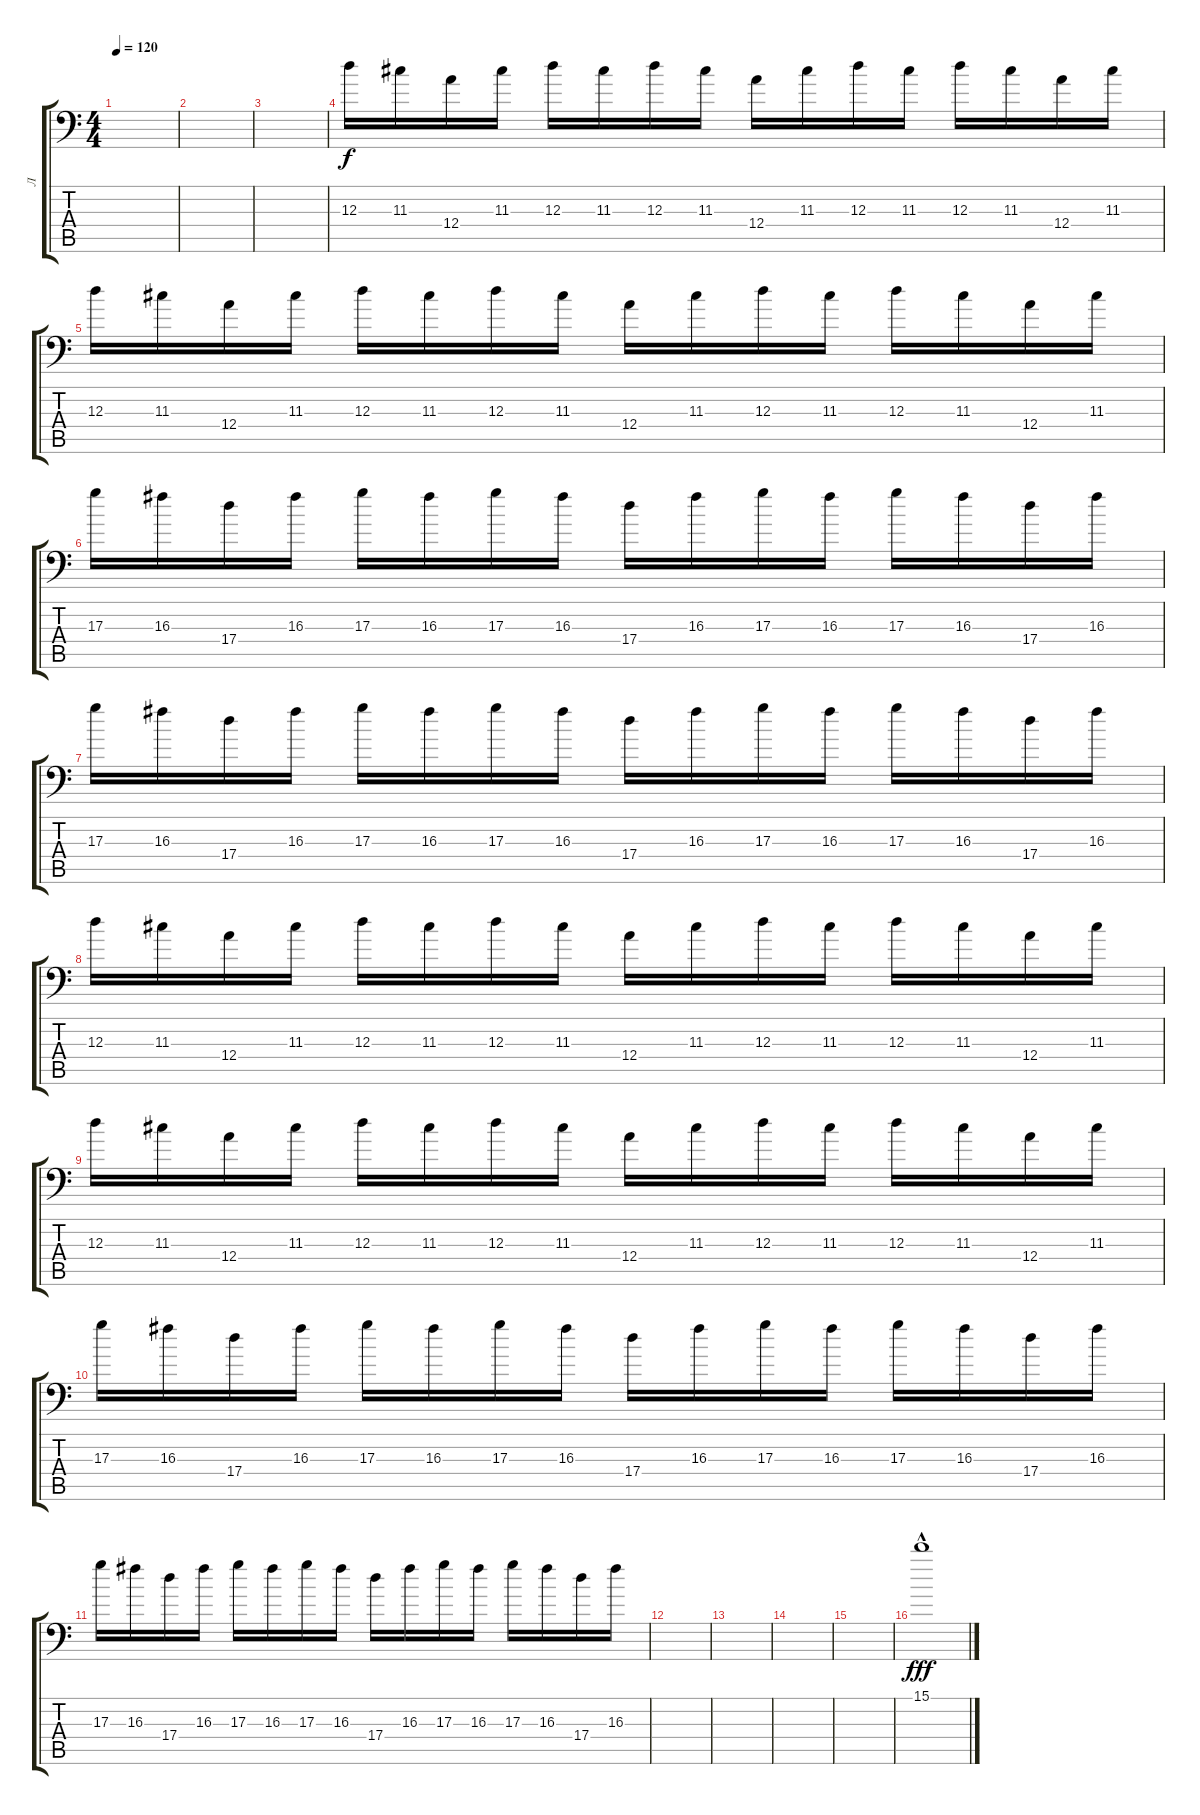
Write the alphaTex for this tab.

\track ("Л" "Л") {instrument distortionguitar}
\staff {score tabs}
\tuning (B3 Gb3 D3 A2 E2 A1) {hide}
\ts (4 4)
\tempo 120
\clef f4
\ks c
|
|
|
12.3.16{volume 10} 11.3.16 12.4.16 11.3.16 12.3.16 11.3.16 12.3.16 11.3.16 12.4.16 11.3.16 12.3.16 11.3.16 12.3.16 11.3.16 12.4.16 11.3.16 |
12.3.16 11.3.16 12.4.16 11.3.16 12.3.16 11.3.16 12.3.16 11.3.16 12.4.16 11.3.16 12.3.16 11.3.16 12.3.16 11.3.16 12.4.16 11.3.16 |
17.3.16 16.3.16 17.4.16 16.3.16 17.3.16 16.3.16 17.3.16 16.3.16 17.4.16 16.3.16 17.3.16 16.3.16 17.3.16 16.3.16 17.4.16 16.3.16 |
17.3.16 16.3.16 17.4.16 16.3.16 17.3.16 16.3.16 17.3.16 16.3.16 17.4.16 16.3.16 17.3.16 16.3.16 17.3.16 16.3.16 17.4.16 16.3.16 |
12.3.16 11.3.16 12.4.16 11.3.16 12.3.16 11.3.16 12.3.16 11.3.16 12.4.16 11.3.16 12.3.16 11.3.16 12.3.16 11.3.16 12.4.16 11.3.16 |
12.3.16 11.3.16 12.4.16 11.3.16 12.3.16 11.3.16 12.3.16 11.3.16 12.4.16 11.3.16 12.3.16 11.3.16 12.3.16 11.3.16 12.4.16 11.3.16 |
17.3.16 16.3.16 17.4.16 16.3.16 17.3.16 16.3.16 17.3.16 16.3.16 17.4.16 16.3.16 17.3.16 16.3.16 17.3.16 16.3.16 17.4.16 16.3.16 |
17.3.16 16.3.16 17.4.16 16.3.16 17.3.16 16.3.16 17.3.16 16.3.16 17.4.16 16.3.16 17.3.16 16.3.16 17.3.16 16.3.16 17.4.16 16.3.16 |
|
|
|
|
15.1{hac}.1{dy fff instrument electricguitarclean}
